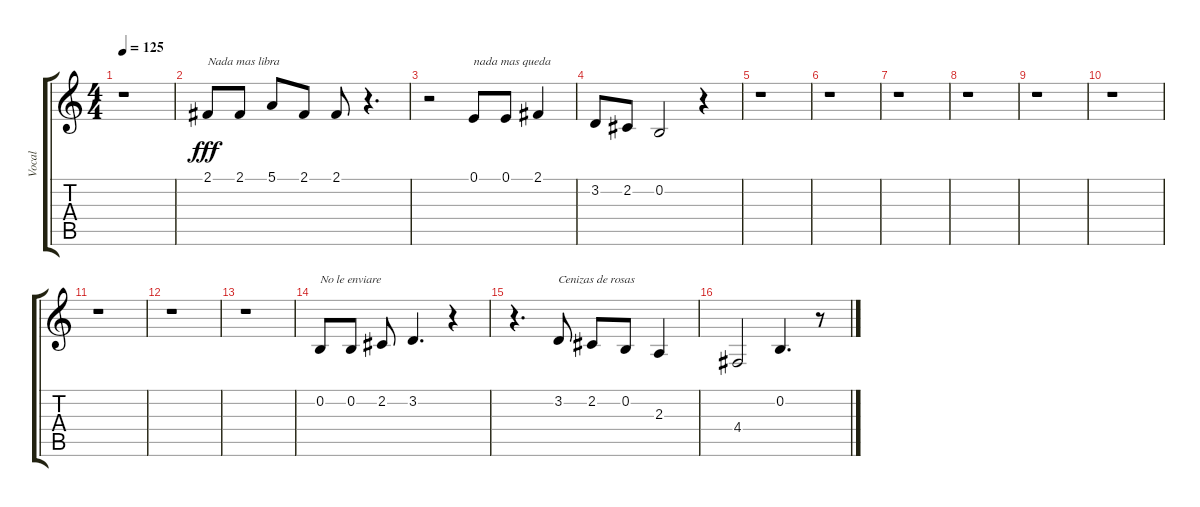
\track ("Vocal" "Vocal") {instrument synthvoice}
\staff {score tabs}
\tuning (E4 B3 G3 D3 A2 E2) {hide}
\ts (4 4)
\tempo 125
\clef g2
\ks c
r.1{dy fff} |
2.1.8{txt "Nada mas libra "} 2.1.8 5.1.8 2.1.8 2.1.8 r.4{d} |
r.2 0.1.8{txt "nada mas queda"} 0.1.8 2.1.4 |
3.2.8 2.2.8 0.2.2 r.4 |
r.1 |
r.1 |
r.1 |
r.1 |
r.1 |
r.1 |
r.1 |
r.1 |
r.1 |
0.2.8{txt "No le enviare"} 0.2.8 2.2.8 3.2.4{d} r.4 |
r.4{d} 3.2.8{txt "Cenizas de rosas"} 2.2.8 0.2.8 2.3.4 |
4.4.2 0.2.4{d} r.8
